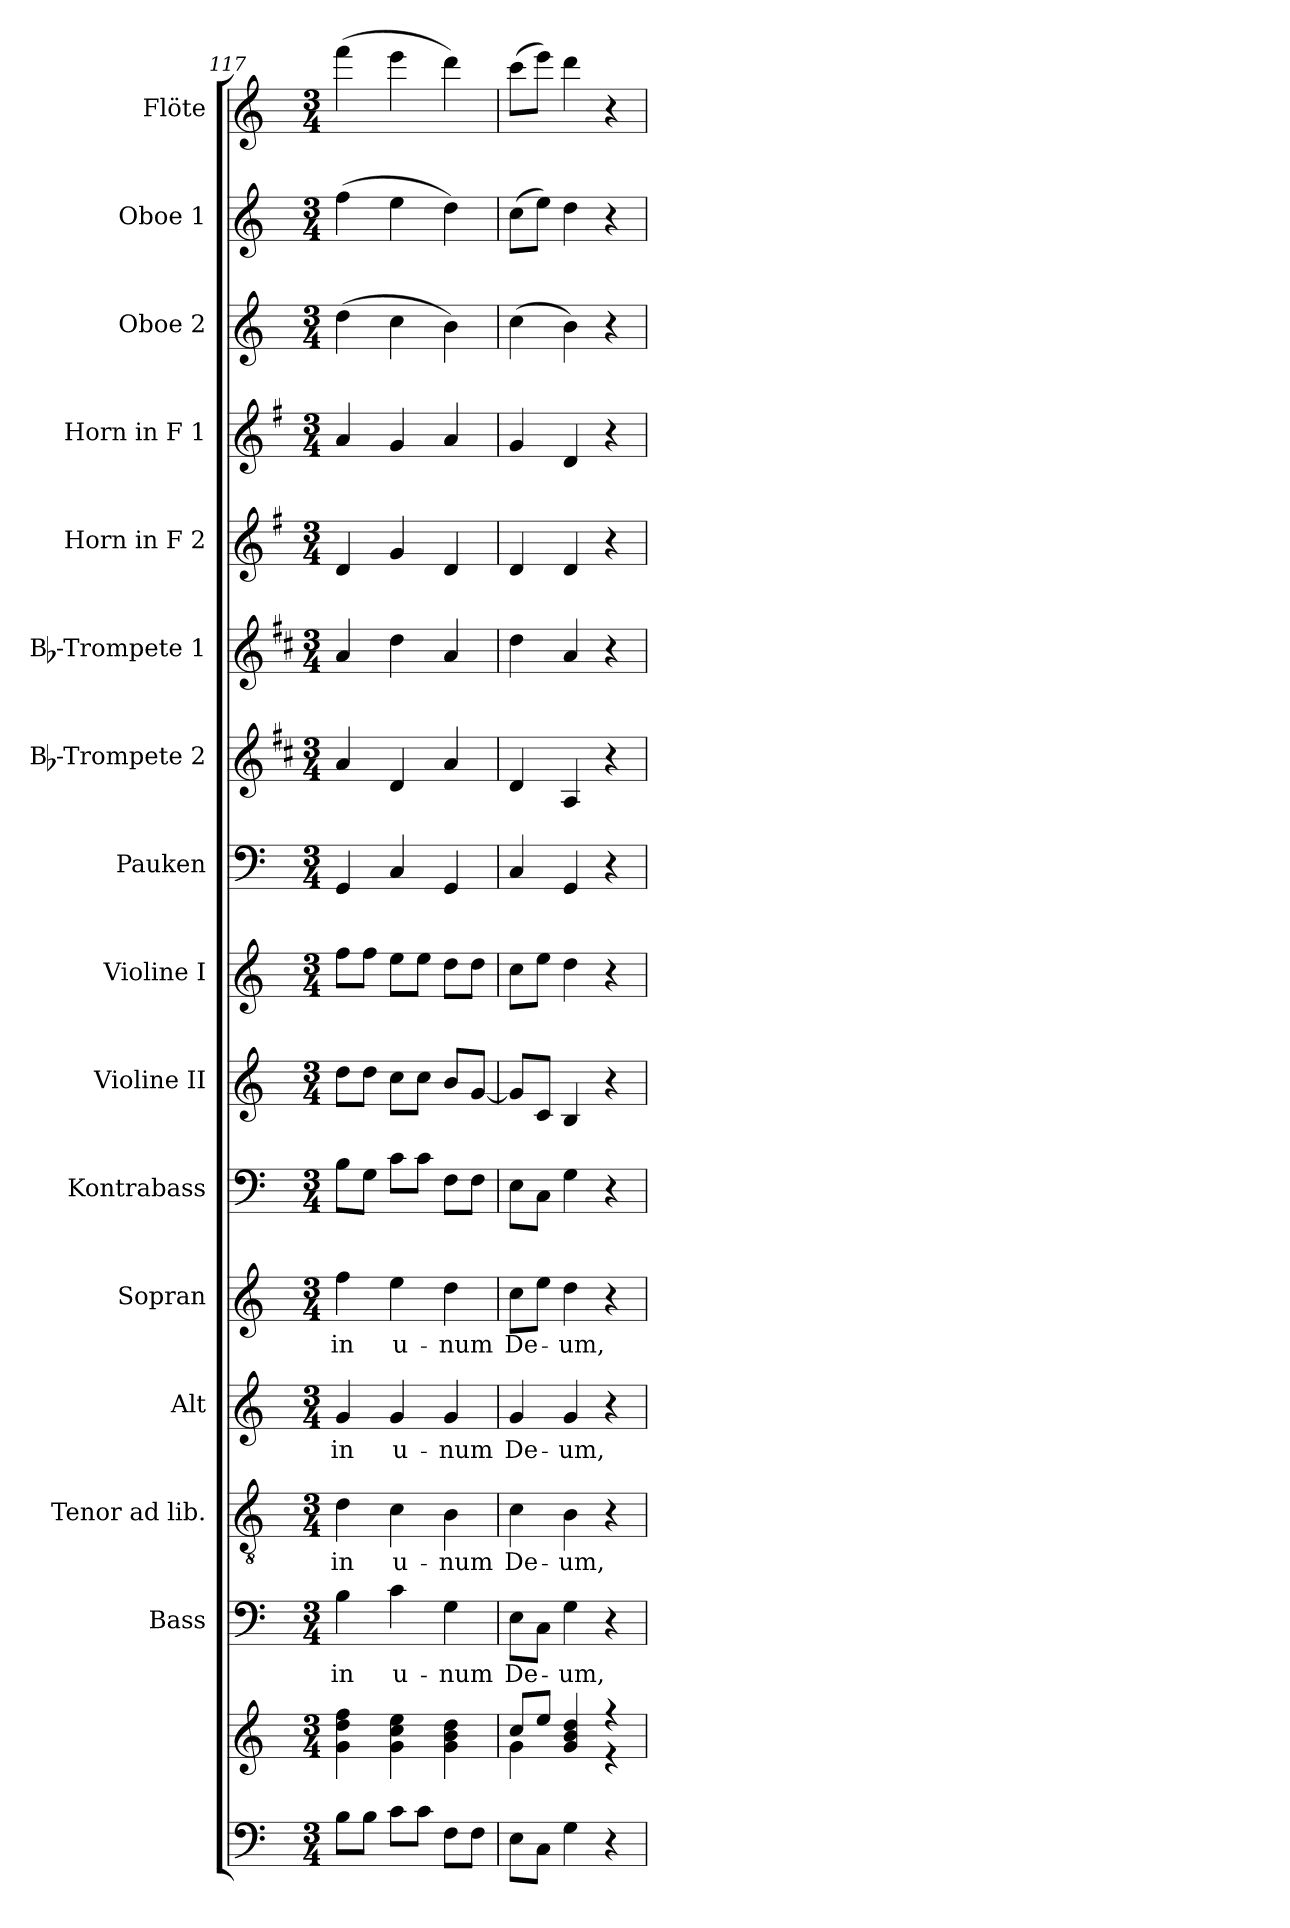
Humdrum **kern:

**kern	**kern	**kern	**text	**kern	**text	**kern	**text	**kern	**text	**kern	**kern	**kern	**kern	**kern	**kern	**kern	**kern	**kern	**kern	**kern
*part16	*part16	*part15	*part15	*part14	*part14	*part13	*part13	*part12	*part12	*part11	*part10	*part9	*part8	*part7	*part6	*part5	*part4	*part3	*part2	*part1
*staff17	*staff16	*staff15	*staff15	*staff14	*staff14	*staff13	*staff13	*staff12	*staff12	*staff11	*staff10	*staff9	*staff8	*staff7	*staff6	*staff5	*staff4	*staff3	*staff2	*staff1
*	*	*I"Bass	*	*I"Tenor ad lib.	*	*I"Alt	*	*I"Sopran	*	*I"Kontrabass	*I"Violine II	*I"Violine I	*I"Pauken	*I"Bb-Trompete 2	*I"Bb-Trompete 1	*I"Horn in F 2	*I"Horn in F 1	*I"Oboe 2	*I"Oboe 1	*I"Flöte
*	*	*I'B.	*	*I'T.	*	*I'A.	*	*I'S.	*	*I'Kb.	*I'Vl. II	*I'Vl. I	*I'Pk.	*I'Bb Trp. 2	*I'Bb Trp. 1	*	*	*I'Ob. 2	*I'Ob. 1	*I'Fl.
*clefF4	*clefG2	*clefF4	*	*clefGv2	*	*clefG2	*	*clefG2	*	*clefF4	*clefG2	*clefG2	*clefF4	*clefG2	*clefG2	*clefG2	*clefG2	*clefG2	*clefG2	*clefG2
*	*	*	*	*	*	*	*	*	*	*ITrd7c12	*	*	*	*ITrd1c2	*ITrd1c2	*ITrd4c7	*ITrd4c7	*	*	*
*k[]	*k[]	*k[]	*	*k[]	*	*k[]	*	*k[]	*	*k[]	*k[]	*k[]	*k[]	*k[]	*k[]	*k[]	*k[]	*k[]	*k[]	*k[]
*C:	*C:	*C:	*	*C:	*	*C:	*	*C:	*	*C:	*C:	*C:	*C:	*C:	*C:	*C:	*C:	*C:	*C:	*C:
*M3/4	*M3/4	*M3/4	*	*M3/4	*	*M3/4	*	*M3/4	*	*M3/4	*M3/4	*M3/4	*M3/4	*M3/4	*M3/4	*M3/4	*M3/4	*M3/4	*M3/4	*M3/4
=117	=117	=117	=117	=117	=117	=117	=117	=117	=117	=117	=117	=117	=117	=117	=117	=117	=117	=117	=117	=117
!	!	!	!LO:LY:b	!	!LO:LY:b	!	!LO:LY:b	!	!LO:LY:b	!	!	!	!	!	!	!	!	!	!	!
8B\L	4g\ 4dd\ 4ff\	4B\	in	4d\	in	4g/	in	4ff\	in	8BB\L	8dd\L	8ff\L	4GG/	4g/	4g/	4G/	4d/	(>4dd\	(>4ff\	(>4fff\
8B\J	.	.	.	.	.	.	.	.	.	8GG\J	8dd\J	8ff\J	.	.	.	.	.	.	.	.
!	!	!	!LO:LY:b	!	!LO:LY:b	!	!LO:LY:b	!	!LO:LY:b	!	!	!	!	!	!	!	!	!	!	!
8c\L	4g\ 4cc\ 4ee\	4c\	u-	4c\	u-	4g/	u-	4ee\	u-	8C\L	8cc\L	8ee\L	4C/	4c/	4cc\	4c/	4c/	4cc\	4ee\	4eee\
8c\J	.	.	.	.	.	.	.	.	.	8C\J	8cc\J	8ee\J	.	.	.	.	.	.	.	.
!	!	!	!LO:LY:b	!	!LO:LY:b	!	!LO:LY:b	!	!LO:LY:b	!	!	!	!	!	!	!	!	!	!	!
8F\L	4g\ 4b\ 4dd\	4G\	-num	4B\	-num	4g/	-num	4dd\	-num	8FF\L	8b/L	8dd\L	4GG/	4g/	4g/	4G/	4d/	4b\)	4dd\)	4ddd\)
8F\J	.	.	.	.	.	.	.	.	.	8FF\J	[8g/J	8dd\J	.	.	.	.	.	.	.	.
=118	=118	=118	=118	=118	=118	=118	=118	=118	=118	=118	=118	=118	=118	=118	=118	=118	=118	=118	=118	=118
*	*^	*	*	*	*	*	*	*	*	*	*	*	*	*	*	*	*	*	*	*
!	!	!	!	!LO:LY:b	!	!LO:LY:b	!	!LO:LY:b	!	!LO:LY:b	!	!	!	!	!	!	!	!	!	!	!
8E\L	8cc/L	4g\	8E\L	De-	4c\	De-	4g/	De-	8cc\L	De-	8EE\L	8g/L]	8cc\L	4C/	4c/	4cc\	4G/	4c/	(>4cc\	(>8cc\L	(>8ccc\L
8C\J	8ee/J	.	8C\J	.	.	.	.	.	8ee\J	.	8CC\J	8c/J	8ee\J	.	.	.	.	.	.	8ee\J)	8eee\J)
!	!	!	!	!LO:LY:b	!	!LO:LY:b	!	!LO:LY:b	!	!LO:LY:b	!	!	!	!	!	!	!	!	!	!	!
4G\	4g/ 4b/ 4dd/	4ryy	4G\	-um,	4B\	-um,	4g/	-um,	4dd\	-um,	4GG\	4B/	4dd\	4GG/	4G/	4g/	4G/	4G/	4b\)	4dd\	4ddd\
4r	4r	4r	4r	.	4r	.	4r	.	4r	.	4r	4r	4r	4r	4r	4r	4r	4r	4r	4r	4r
*	*v	*v	*	*	*	*	*	*	*	*	*	*	*	*	*	*	*	*	*	*	*
=	=	=	=	=	=	=	=	=	=	=	=	=	=	=	=	=	=	=	=	=
*-	*-	*-	*-	*-	*-	*-	*-	*-	*-	*-	*-	*-	*-	*-	*-	*-	*-	*-	*-	*-
